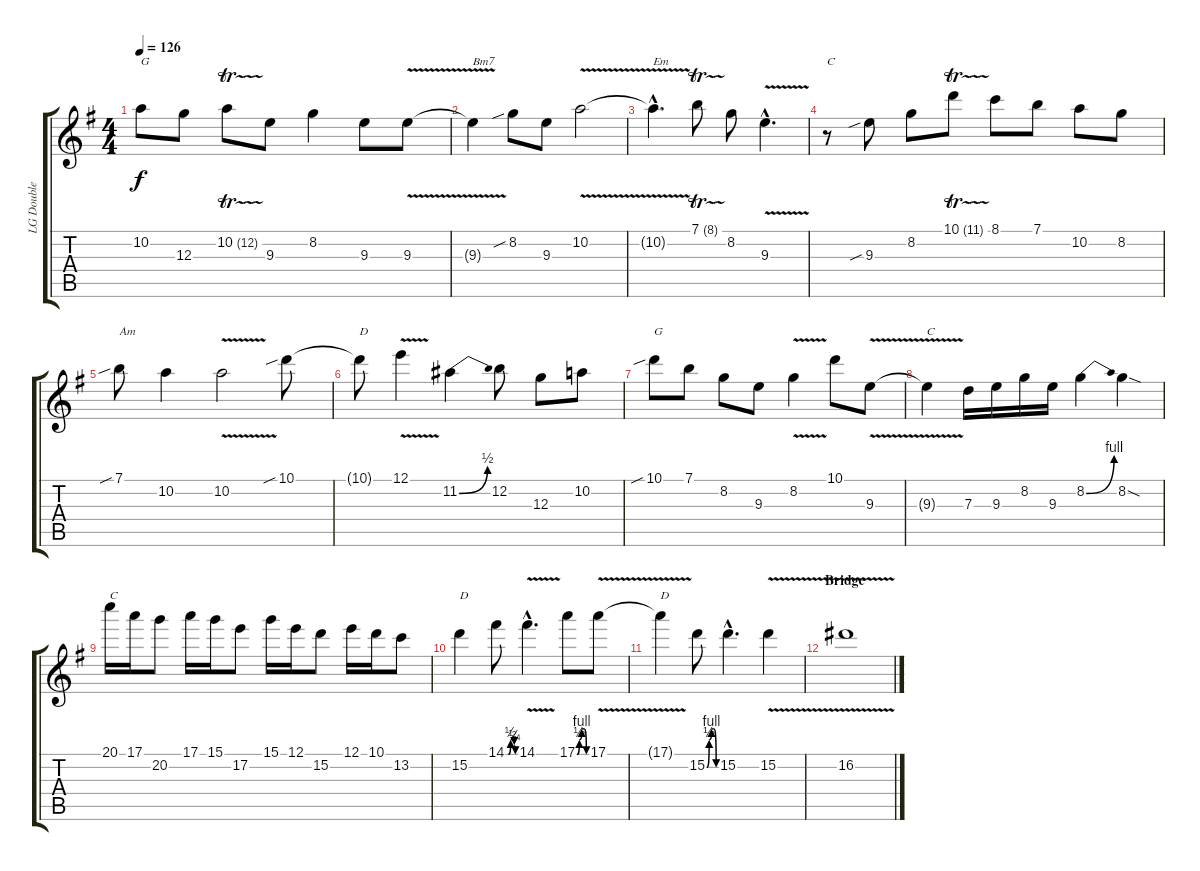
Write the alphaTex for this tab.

\track ("LG Double Tracked" "LG Double ") {instrument overdrivenguitar}
\staff {score tabs}
\tuning (E4 B3 G3 D3 A2 E2) {hide}
\ts (4 4)
\tempo 126
\clef g2
\ks g
10.2.8{txt "G" dy f} 12.3.8 10.2{tr (12 16)}.8 9.3.8 8.2.4 9.3.8 9.3{v}.8 |
9.3{t}.4{txt "Bm7"} 8.2{sib}.8 9.3.8 10.2{v}.2 |
10.2{hac t}.4{d txt "Em"} 7.1{tr (8 32)}.8 8.2.8 9.3{v hac}.4{d} |
r.8{txt "C"} 9.3{sib}.8 8.2.8 10.1{tr (11 16)}.8 8.1.8 7.1.8 10.2.8 8.2.8 |
7.1{sib}.8{txt "Am"} 10.2.4 10.2{v}.2 10.1{sib}.8 |
10.1{t}.8{txt "D"} 12.1{v}.4 11.2{be (bend 0 0 60 2)}.4 12.2.8 12.3.8 10.2.8 |
10.1{sib}.8{txt "G"} 7.1.8 8.2.8 9.3.8 8.2{v}.4 10.1.8 9.3{v}.8 |
9.3{t}.4{txt "C"} 7.3.16 9.3.16 8.2.16 9.3.16 8.2{be (bend 0 0 60 4)}.4 8.2{sod}.4 |
20.1.16{txt "C"} 17.1.16 20.2.8 17.1.16 15.1.16 17.2.8 15.1.16 12.1.16 15.2.8 12.1.16 10.1.16 13.2.8 |
15.2.4{txt "D"} 14.1{be (custom 0 0 15 0 30 2 45 2 53 1 60 0)}.8 14.1{v hac}.4{d} 17.1{be (custom 0 0 15 2 30 4 45 4 60 0)}.8 17.1{v}.8 |
17.1{t}.4{txt "D"} 15.2{be (custom 0 0 15 2 30 4 45 4 60 0)}.8 15.2{hac}.4{d} 15.2{v}.4 |
\section ("" "Bridge")
16.2{v}.1
